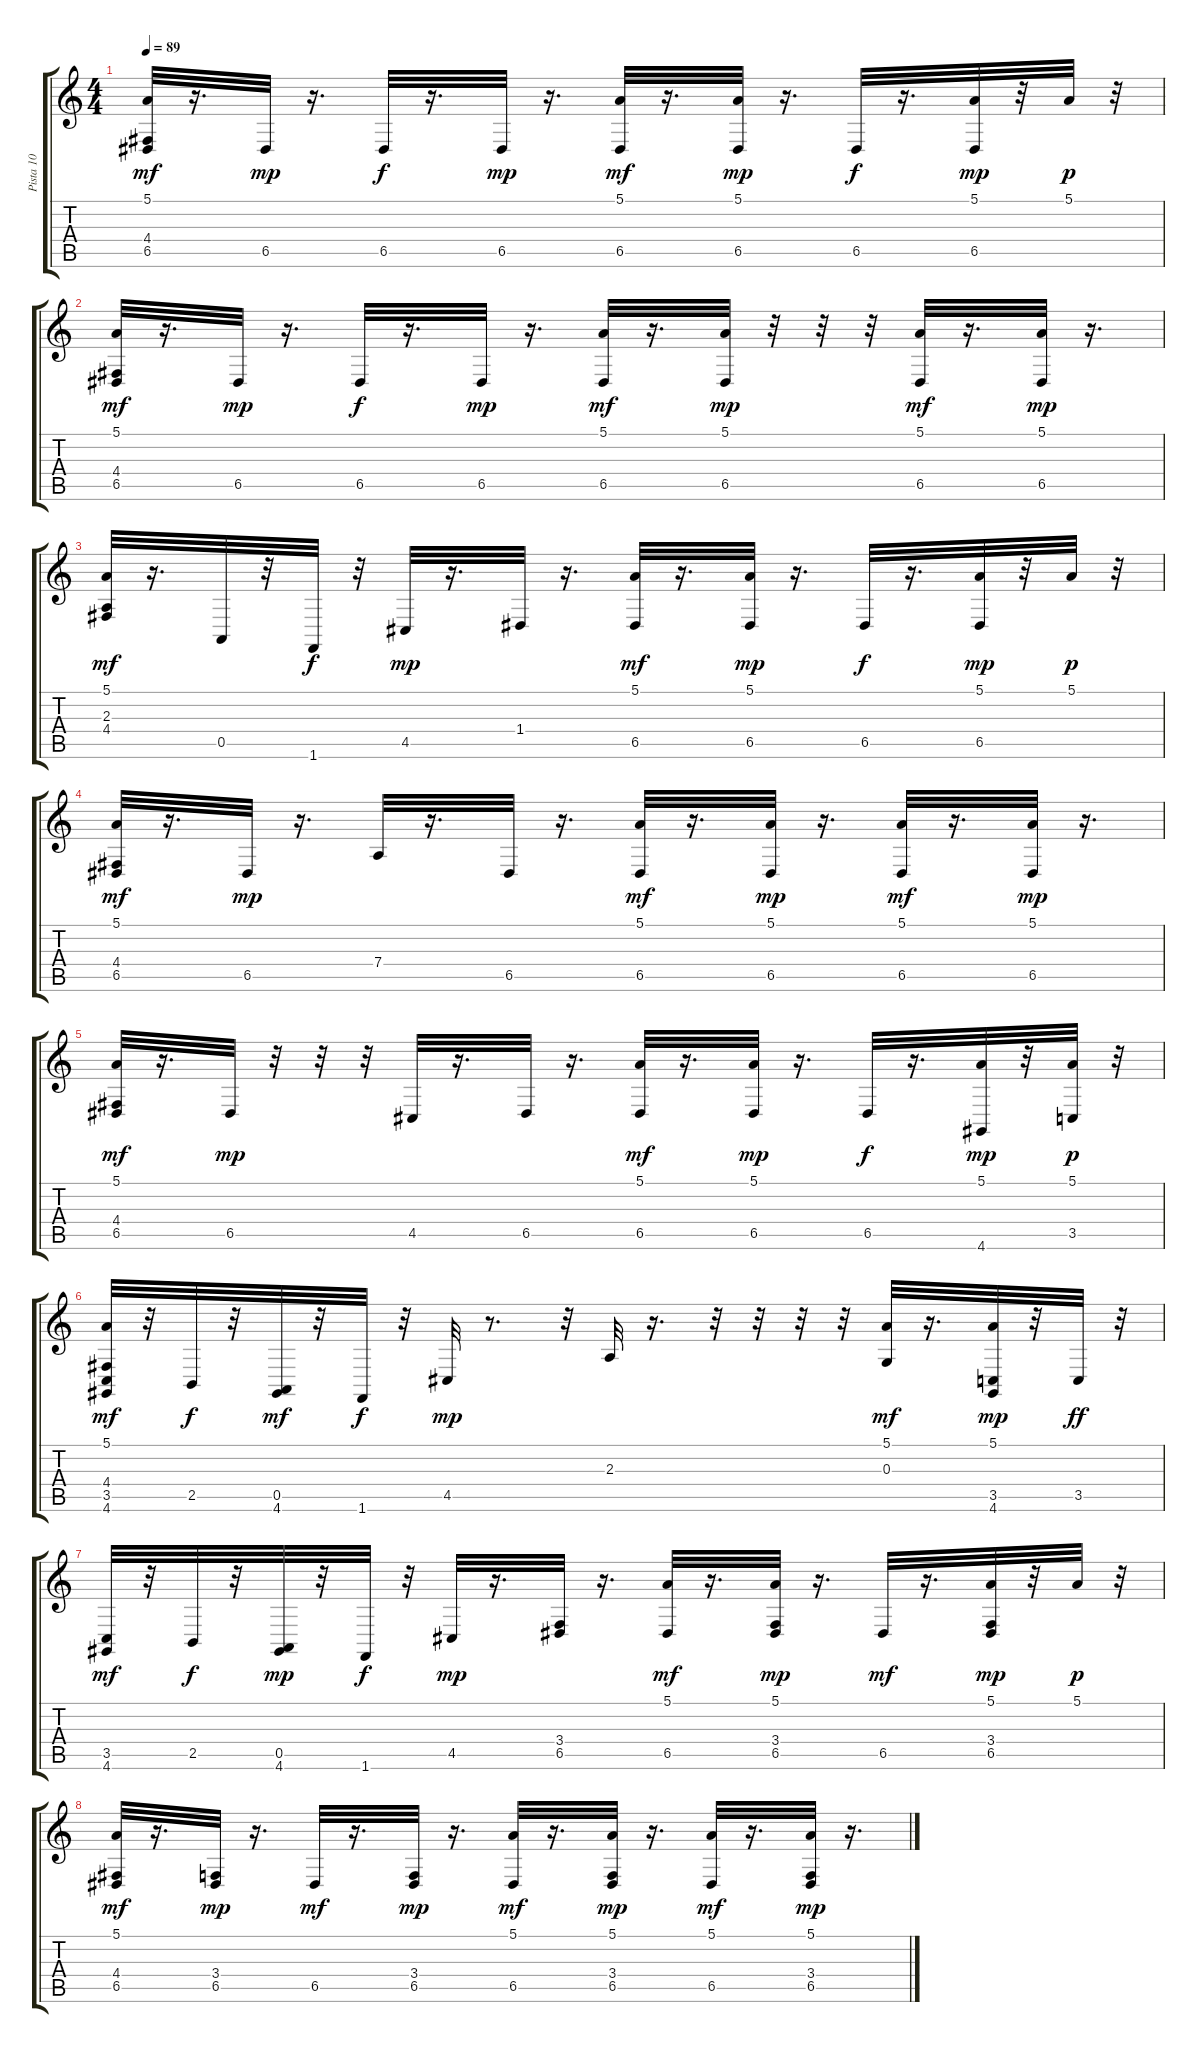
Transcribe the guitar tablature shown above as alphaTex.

\track ("Pista 10" "Pista 10") {instrument brightacousticpiano}
\staff {score tabs}
\tuning (E4 B3 G3 D3 A2 E2) {hide}
\ts (4 4)
\tempo 89
\clef g2
\ks c
(5.1 4.4 6.5).32{dy mf} r.16{d} 6.5.32{dy mp} r.16{d} 6.5.32{dy f} r.16{d} 6.5.32{dy mp} r.16{d} (5.1 6.5).32{dy mf} r.16{d} (5.1 6.5).32{dy mp} r.16{d} 6.5.32{dy f} r.16{d} (5.1 6.5).32{dy mp} r.32 5.1.32{dy p} r.32 |
(5.1 4.4 6.5).32{dy mf} r.16{d} 6.5.32{dy mp} r.16{d} 6.5.32{dy f} r.16{d} 6.5.32{dy mp} r.16{d} (5.1 6.5).32{dy mf} r.16{d} (5.1 6.5).32{dy mp} r.32 r.32 r.32 (5.1 6.5).32{dy mf} r.16{d} (5.1 6.5).32{dy mp} r.16{d} |
(5.1 2.3 4.4).32{dy mf} r.16{d} 0.5.32 r.32 1.6.32{dy f} r.32 4.5.32{dy mp} r.16{d} 1.4.32 r.16{d} (5.1 6.5).32{dy mf} r.16{d} (5.1 6.5).32{dy mp} r.16{d} 6.5.32{dy f} r.16{d} (5.1 6.5).32{dy mp} r.32 5.1.32{dy p} r.32 |
(5.1 4.4 6.5).32{dy mf} r.16{d} 6.5.32{dy mp} r.16{d} 7.4.32 r.16{d} 6.5.32 r.16{d} (5.1 6.5).32{dy mf} r.16{d} (5.1 6.5).32{dy mp} r.16{d} (5.1 6.5).32{dy mf} r.16{d} (5.1 6.5).32{dy mp} r.16{d} |
(5.1 4.4 6.5).32{dy mf} r.16{d} 6.5.32{dy mp} r.32 r.32 r.32 4.5.32 r.16{d} 6.5.32 r.16{d} (5.1 6.5).32{dy mf} r.16{d} (5.1 6.5).32{dy mp} r.16{d} 6.5.32{dy f} r.16{d} (5.1 4.6).32{dy mp} r.32 (5.1 3.5).32{dy p} r.32 |
(5.1 4.4 3.5 4.6).32{dy mf} r.32 2.5.32{dy f} r.32 (0.5 4.6).32{dy mf} r.32 1.6.32{dy f} r.32 4.5.32{dy mp} r.8{d} r.32 2.3.32 r.16{d} r.32 r.32 r.32 r.32 (5.1 0.3).32{dy mf} r.16{d} (5.1 3.5 4.6).32{dy mp} r.32 3.5.32{dy ff} r.32 |
(3.5 4.6).32{dy mf} r.32 2.5.32{dy f} r.32 (0.5 4.6).32{dy mp} r.32 1.6.32{dy f} r.32 4.5.32{dy mp} r.16{d} (3.4 6.5).32 r.16{d} (5.1 6.5).32{dy mf} r.16{d} (5.1 3.4 6.5).32{dy mp} r.16{d} 6.5.32{dy mf} r.16{d} (5.1 3.4 6.5).32{dy mp} r.32 5.1.32{dy p} r.32 |
(5.1 4.4 6.5).32{dy mf} r.16{d} (3.4 6.5).32{dy mp} r.16{d} 6.5.32{dy mf} r.16{d} (3.4 6.5).32{dy mp} r.16{d} (5.1 6.5).32{dy mf} r.16{d} (5.1 3.4 6.5).32{dy mp} r.16{d} (5.1 6.5).32{dy mf} r.16{d} (5.1 3.4 6.5).32{dy mp} r.16{d}
